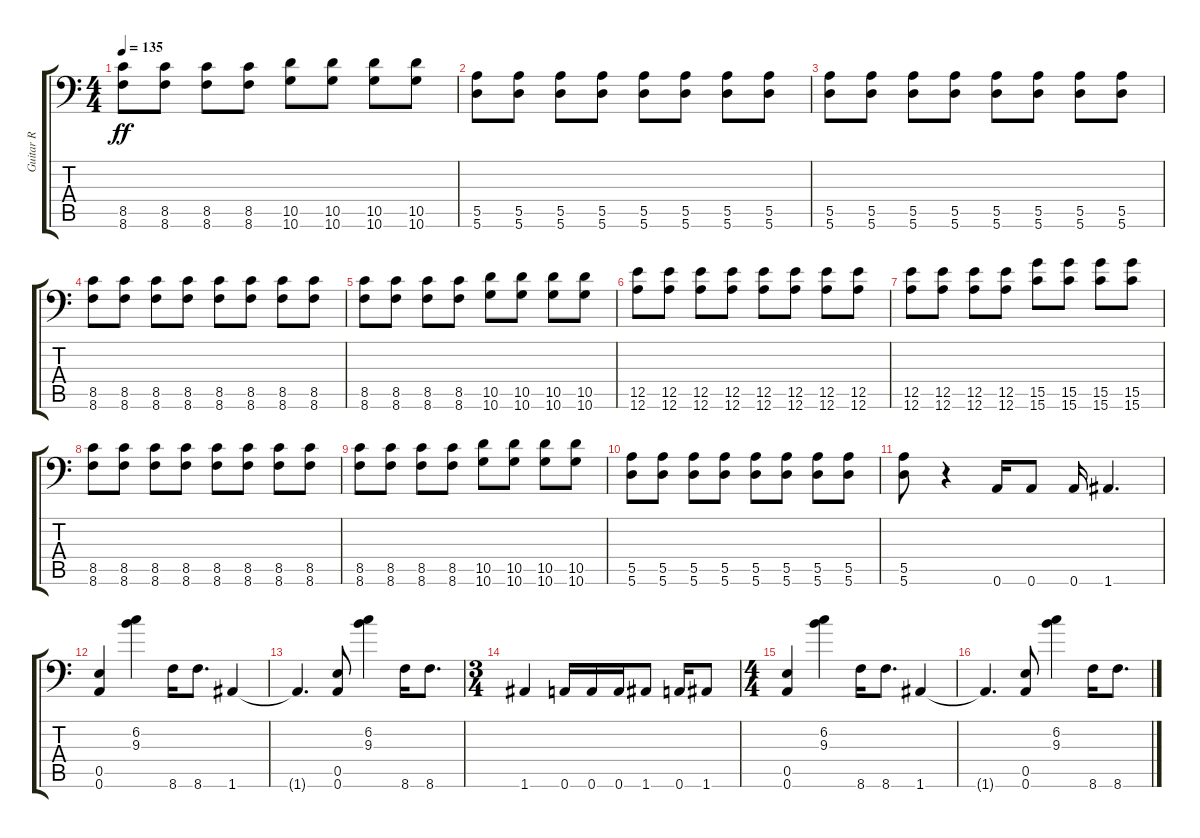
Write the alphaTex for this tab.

\track ("Guitar R" "Guitar R") {instrument distortionguitar}
\staff {score tabs}
\tuning (B3 Gb3 D3 A2 E2 A1) {hide}
\ts (4 4)
\tempo 135
\clef f4
\ks c
(8.5 8.6).8{dy ff} (8.5 8.6).8 (8.5 8.6).8 (8.5 8.6).8 (10.5 10.6).8 (10.5 10.6).8 (10.5 10.6).8 (10.5 10.6).8 |
(5.5 5.6).8 (5.5 5.6).8 (5.5 5.6).8 (5.5 5.6).8 (5.5 5.6).8 (5.5 5.6).8 (5.5 5.6).8 (5.5 5.6).8 |
(5.5 5.6).8 (5.5 5.6).8 (5.5 5.6).8 (5.5 5.6).8 (5.5 5.6).8 (5.5 5.6).8 (5.5 5.6).8 (5.5 5.6).8 |
(8.5 8.6).8 (8.5 8.6).8 (8.5 8.6).8 (8.5 8.6).8 (8.5 8.6).8 (8.5 8.6).8 (8.5 8.6).8 (8.5 8.6).8 |
(8.5 8.6).8 (8.5 8.6).8 (8.5 8.6).8 (8.5 8.6).8 (10.5 10.6).8 (10.5 10.6).8 (10.5 10.6).8 (10.5 10.6).8 |
(12.5 12.6).8 (12.5 12.6).8 (12.5 12.6).8 (12.5 12.6).8 (12.5 12.6).8 (12.5 12.6).8 (12.5 12.6).8 (12.5 12.6).8 |
(12.5 12.6).8 (12.5 12.6).8 (12.5 12.6).8 (12.5 12.6).8 (15.5 15.6).8 (15.5 15.6).8 (15.5 15.6).8 (15.5 15.6).8 |
(8.5 8.6).8 (8.5 8.6).8 (8.5 8.6).8 (8.5 8.6).8 (8.5 8.6).8 (8.5 8.6).8 (8.5 8.6).8 (8.5 8.6).8 |
(8.5 8.6).8 (8.5 8.6).8 (8.5 8.6).8 (8.5 8.6).8 (10.5 10.6).8 (10.5 10.6).8 (10.5 10.6).8 (10.5 10.6).8 |
(5.5 5.6).8 (5.5 5.6).8 (5.5 5.6).8 (5.5 5.6).8 (5.5 5.6).8 (5.5 5.6).8 (5.5 5.6).8 (5.5 5.6).8 |
(5.5 5.6).8 r.4 0.6.16 0.6.8 0.6.16 1.6.4{d} |
(0.5 0.6).4 (6.2 9.3).4 8.6.16 8.6.8{d} 1.6.4 |
1.6{t}.4{d} (0.5 0.6).8 (6.2 9.3).4 8.6.16 8.6.8{d} |
\ts (3 4)
1.6.4 0.6.16 0.6.16 0.6.16 1.6.8 0.6.16 1.6.8 |
\ts (4 4)
(0.5 0.6).4 (6.2 9.3).4 8.6.16 8.6.8{d} 1.6.4 |
1.6{t}.4{d} (0.5 0.6).8 (6.2 9.3).4 8.6.16 8.6.8{d}
